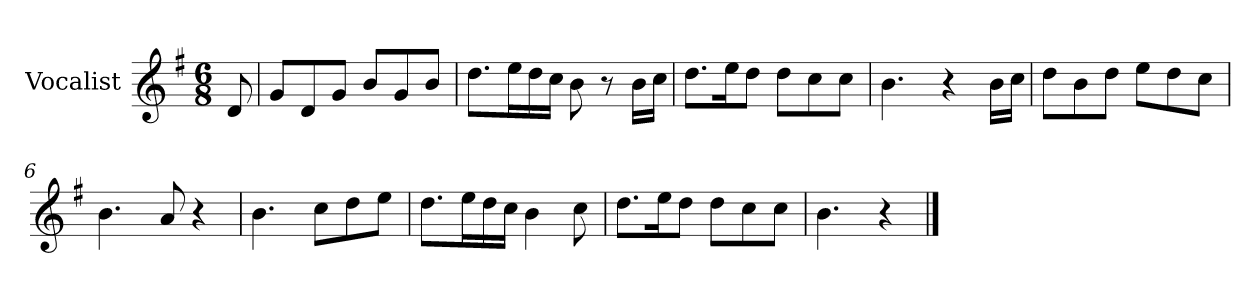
**kern
*part1
*staff1
*I"Vocalist
*k[f#]
*G:
*M6/8
=
8d
=1
8gL
8d
8gJ
8bL
8g
8bJ
=2
8.ddL
16eeL
16dd
16ccJJ
8b
8r
16bLL
16ccJJ
=3
8.ddL
16eeK
8ddJ
8ddL
8cc
8ccJ
=4
4.b
4r
16bLL
16ccJJ
=5
8ddL
8b
8ddJ
8eeL
8dd
8ccJ
=6
4.b
8a
4r
=7
4.b
8ccL
8dd
8eeJ
=8
8.ddL
16eeL
16dd
16ccJJ
4b
8cc
=9
8.ddL
16eeK
8ddJ
8ddL
8cc
8ccJ
=10
4.b
4r
==
*-
